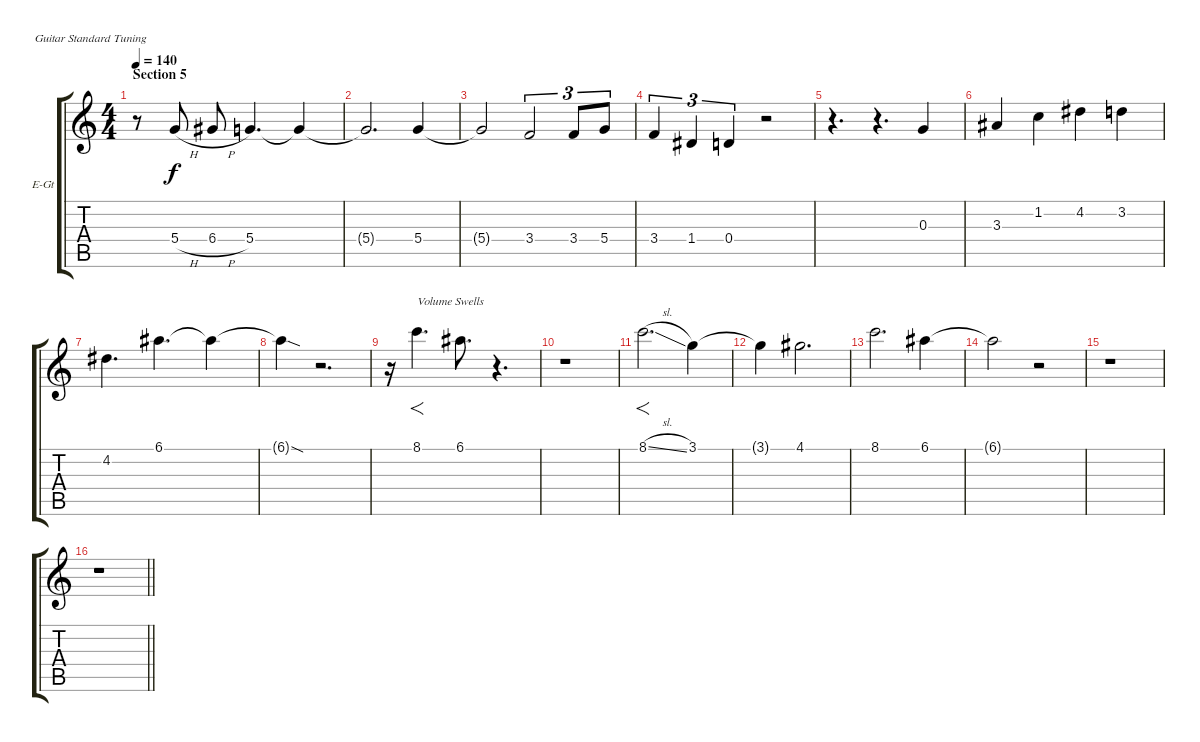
\bracketExtendMode groupsimilarinstruments
\firstSystemTrackNameOrientation horizontal
\otherSystemsTrackNameOrientation horizontal
\track ("Lead" "E-Gt") {instrument overdrivenguitar}
\staff {score tabs}
\tuning (E4 B3 G3 D3 A2 E2)
\ts (4 4)
\section ("" "Section 5")
\tempo 140
\clef g2
\ks c
r.8{dy f} 5.4{h}.8 6.4{h}.8 5.4.4{d} 5.4{t}.4 |
5.4{t}.2{d} 5.4.4 |
5.4{t}.2 3.4.2{tu (3 2)} 3.4.8{tu (3 2)} 5.4.8{tu (3 2)} |
3.4.4{tu (3 2)} 1.4.4{tu (3 2)} 0.4.4{tu (3 2)} r.2 |
r.4{d} r.4{d} 0.3.4 |
3.3.4 1.2.4 4.2.4 3.2.4 |
4.2.4{d} 6.1.4{d} 6.1{t}.4 |
6.1{sod t}.4 r.2{d} |
r.16 8.1.4{f d txt "Volume Swells"} 6.1.8{d} r.4{d} |
r.1 |
8.1{sl}.2{f d} 3.1.4 |
3.1{t}.4 4.1.2{d} |
8.1.2{d} 6.1.4 |
6.1{t}.2 r.2 |
r.1 |
\barLineRight lightlight
r.1
